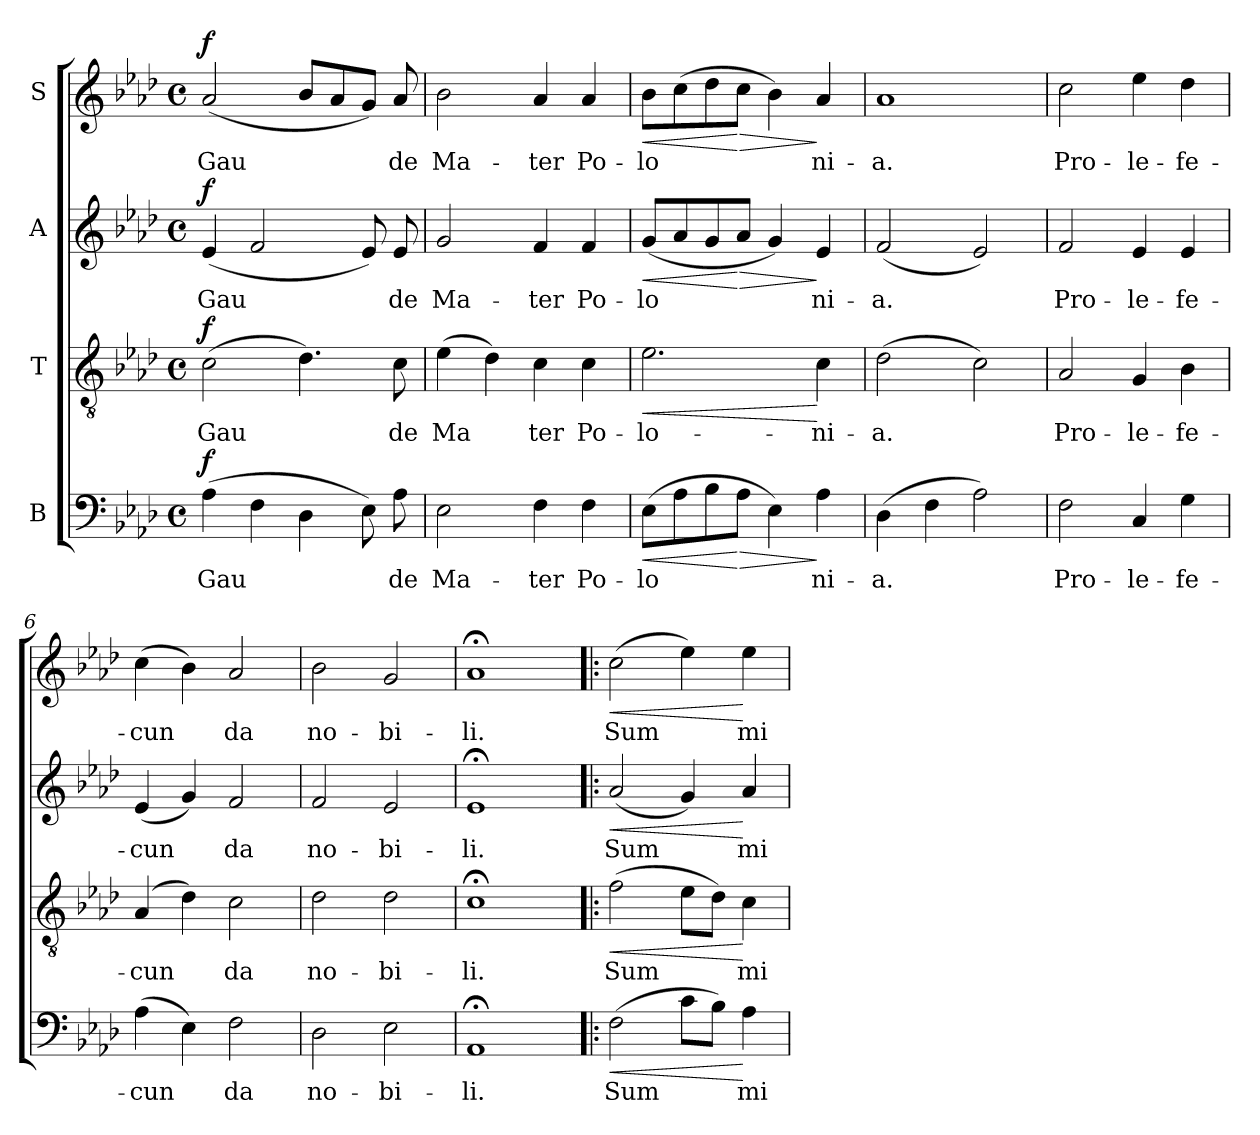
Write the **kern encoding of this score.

**kern	**text	**dynam	**kern	**text	**dynam	**kern	**text	**dynam	**kern	**text	**dynam
*part4	*part4	*part4	*part3	*part3	*part3	*part2	*part2	*part2	*part1	*part1	*part1
*staff4	*staff4	*staff4	*staff3	*staff3	*staff3	*staff2	*staff2	*staff2	*staff1	*staff1	*staff1
*I"B	*	*	*I"T	*	*	*I"A	*	*	*I"S	*	*
!!LO:PB:g=z
*stria5	*	*	*stria5	*	*	*stria5	*	*	*stria5	*	*
*clefF4	*	*	*clefGv2	*	*	*clefG2	*	*	*clefG2	*	*
*k[b-e-a-d-]	*	*	*k[b-e-a-d-]	*	*	*k[b-e-a-d-]	*	*	*k[b-e-a-d-]	*	*
*A-:	*	*	*A-:	*	*	*A-:	*	*	*A-:	*	*
*M4/4	*	*	*M4/4	*	*	*M4/4	*	*	*M4/4	*	*
*met(c)	*	*	*met(c)	*	*	*met(c)	*	*	*met(c)	*	*
=1	=1	=1	=1	=1	=1	=1	=1	=1	=1	=1	=1
!	!LO:LY:b:cj	!LO:DY:b	!	!LO:LY:b:cj	!LO:DY:a	!	!LO:LY:b:cj	!LO:DY:a	!	!LO:LY:b:cj	!LO:DY:a
(>4A-\	Gau-	f	(>2c\	Gau-	f	(<4e-/	Gau-	f	(<2a-/	Gau-	f
!	!LO:LY:b:cj	!	!	!	!	!	!LO:LY:b:cj	!	!	!	!
4F\	--	.	.	.	.	2f/	--	.	.	.	.
!	!LO:LY:b:cj	!	!	!LO:LY:b:cj	!	!	!	!	!	!LO:LY:b:cj	!
4D-\	--	.	4.d-\)	--	.	.	.	.	8b-/L	--	.
!	!	!	!	!	!	!	!	!	!	!LO:LY:b:cj	!
.	.	.	.	.	.	.	.	.	8a-/	--	.
!	!LO:LY:b:cj	!	!	!	!	!	!LO:LY:b:cj	!	!	!LO:LY:b:cj	!
8E-\)	--	.	.	.	.	8e-/)	--	.	8g/J)	--	.
!	!LO:LY:b:cj	!	!	!LO:LY:b:cj	!	!	!LO:LY:b:cj	!	!	!LO:LY:b:cj	!
8A-\	-de	.	8c\	-de	.	8e-/	-de	.	8a-/	-de	.
=2	=2	=2	=2	=2	=2	=2	=2	=2	=2	=2	=2
!	!LO:LY:b:cj	!	!	!LO:LY:b:cj	!	!	!LO:LY:b:cj	!	!	!LO:LY:b:cj	!
2E-\	Ma-	.	(>4e-\	Ma-	.	2g/	Ma-	.	2b-\	Ma-	.
!	!	!	!	!LO:LY:b:cj	!	!	!	!	!	!	!
.	.	.	4d-\)	--	.	.	.	.	.	.	.
!	!LO:LY:b:cj	!	!	!LO:LY:b:cj	!	!	!LO:LY:b:cj	!	!	!LO:LY:b:cj	!
4F\	-ter	.	4c\	-ter	.	4f/	-ter	.	4a-/	-ter	.
!	!LO:LY:b:cj	!	!	!LO:LY:b:cj	!	!	!LO:LY:b:cj	!	!	!LO:LY:b:cj	!
4F\	Po-	.	4c\	Po-	.	4f/	Po-	.	4a-/	Po-	.
=3	=3	=3	=3	=3	=3	=3	=3	=3	=3	=3	=3
!	!LO:LY:b:cj	!LO:HP:b	!	!LO:LY:b:cj	!LO:HP:b	!	!	!	!	!	!
!	!	!	!	!	!LO:HP:n=1:b	!	!LO:LY:b:cj	!LO:HP:b	!	!LO:LY:b:cj	!LO:HP:b
(>8E-\L	-lo-	<	2.e-\	-lo-	< >	(<8g/L	-lo-	<	8b-\L	-lo-	<
!	!LO:LY:b:cj	!	!	!	!	!	!LO:LY:b:cj	!	!	!LO:LY:b:cj	!
8A-\	--	.	.	.	.	8a-/	--	.	(>8cc\	--	.
!	!LO:LY:b:cj	!	!	!	!	!	!LO:LY:b:cj	!	!	!LO:LY:b:cj	!
8B-\	--	.	.	.	.	8g/	--	.	8dd-\	--	.
!	!LO:LY:b:cj	!LO:HP:n=1:b	!	!	!	!	!LO:LY:b:cj	!LO:HP:n=1:b	!	!LO:LY:b:cj	!LO:HP:n=1:b
8A-\J	--	[ >	.	.	.	8a-/J	--	[ >	8cc\J	--	[ >
!	!LO:LY:b:cj	!	!	!	!	!	!LO:LY:b:cj	!	!	!LO:LY:b:cj	!
4E-\)	--	.	.	.	.	4g/)	--	.	4b-\)	--	.
!	!LO:LY:b:cj	!	!	!LO:LY:b:cj	!	!	!LO:LY:b:cj	!	!	!LO:LY:b:cj	!
4A-\	-ni-	]	4c\	-ni-	[	4e-/	-ni-	]	4a-/	-ni-	]
.	.	.	.	.	]	.	.	.	.	.	.
=4	=4	=4	=4	=4	=4	=4	=4	=4	=4	=4	=4
!	!LO:LY:b:cj	!	!	!LO:LY:b:cj	!	!	!LO:LY:b:cj	!	!	!LO:LY:b:cj	!
(>4D-\	-a.	.	(>2d-\	-a.	.	(<2f/	-a.	.	1a-	-a.	.
!	!LO:LY:b:cj	!	!	!	!	!	!	!	!	!	!
4F\	.	.	.	.	.	.	.	.	.	.	.
!	!LO:LY:b:cj	!	!	!LO:LY:b:cj	!	!	!LO:LY:b:cj	!	!	!	!
2A-\)	.	.	2c\)	.	.	2e-/)	.	.	.	.	.
=5	=5	=5	=5	=5	=5	=5	=5	=5	=5	=5	=5
!	!LO:LY:b:cj	!	!	!LO:LY:b:cj	!	!	!LO:LY:b:cj	!	!	!LO:LY:b:cj	!
2F\	Pro-	.	2A-/	Pro-	.	2f/	Pro-	.	2cc\	Pro-	.
!	!LO:LY:b:cj	!	!	!LO:LY:b:cj	!	!	!LO:LY:b:cj	!	!	!LO:LY:b:cj	!
4C/	-le-	.	4G/	-le-	.	4e-/	-le-	.	4ee-\	-le-	.
!	!LO:LY:b:cj	!	!	!LO:LY:b:cj	!	!	!LO:LY:b:cj	!	!	!LO:LY:b:cj	!
4G\	-fe-	.	4B-\	-fe-	.	4e-/	-fe-	.	4dd-\	-fe-	.
=6	=6	=6	=6	=6	=6	=6	=6	=6	=6	=6	=6
!	!LO:LY:b:cj	!	!	!LO:LY:b:cj	!	!	!LO:LY:b:cj	!	!	!LO:LY:b:cj	!
(>4A-\	-cun-	.	(<4A-/	-cun-	.	(<4e-/	-cun-	.	(>4cc\	-cun-	.
!	!LO:LY:b:cj	!	!	!LO:LY:b:cj	!	!	!LO:LY:b:cj	!	!	!LO:LY:b:cj	!
4E-\)	--	.	4d-\)	--	.	4g/)	--	.	4b-\)	--	.
!	!LO:LY:b:cj	!	!	!LO:LY:b:cj	!	!	!LO:LY:b:cj	!	!	!LO:LY:b:cj	!
2F\	-da	.	2c\	-da	.	2f/	-da	.	2a-/	-da	.
!!LO:LB:g=z
=7	=7	=7	=7	=7	=7	=7	=7	=7	=7	=7	=7
!	!LO:LY:b:cj	!	!	!LO:LY:b:cj	!	!	!LO:LY:b:cj	!	!	!LO:LY:b:cj	!
2D-\	no-	.	2d-\	no-	.	2f/	no-	.	2b-\	no-	.
!	!LO:LY:b:cj	!	!	!LO:LY:b:cj	!	!	!LO:LY:b:cj	!	!	!LO:LY:b:cj	!
2E-\	-bi-	.	2d-\	-bi-	.	2e-/	-bi-	.	2g/	-bi-	.
=8	=8	=8	=8	=8	=8	=8	=8	=8	=8	=8	=8
!	!LO:LY:b:cj	!	!	!LO:LY:b:cj	!	!	!LO:LY:b:cj	!	!	!LO:LY:b:cj	!
1AA-;<	-li.	.	1c;<	-li.	.	1e-;<	-li.	.	1a-;<	-li.	.
=9!|:	=9!|:	=9!|:	=9!|:	=9!|:	=9!|:	=9!|:	=9!|:	=9!|:	=9!|:	=9!|:	=9!|:
!	!LO:LY:b:cj	!LO:HP:b	!	!LO:LY:b:cj	!LO:HP:b	!	!LO:LY:b:cj	!LO:HP:b	!	!LO:LY:b:cj	!LO:HP:b
(>2F\	Sum-	<	(>2f\	Sum-	<	(<2a-/	Sum-	<	(>2cc\	Sum-	<
!	!LO:LY:b:cj	!	!	!LO:LY:b:cj	!	!	!LO:LY:b:cj	!	!	!LO:LY:b:cj	!
8c\L	--	.	8e-\L	--	.	4g/)	--	.	4ee-\)	--	.
!	!LO:LY:b:cj	!	!	!LO:LY:b:cj	!	!	!	!	!	!	!
8B-\J)	--	.	8d-\J)	--	.	.	.	.	.	.	.
!	!LO:LY:b:cj	!	!	!LO:LY:b:cj	!	!	!LO:LY:b:cj	!	!	!LO:LY:b:cj	!
4A-\	-mi	[	4c\	-mi	[	4a-/	-mi	[	4ee-\	-mi	[
=	=	=	=	=	=	=	=	=	=	=	=
*-	*-	*-	*-	*-	*-	*-	*-	*-	*-	*-	*-
